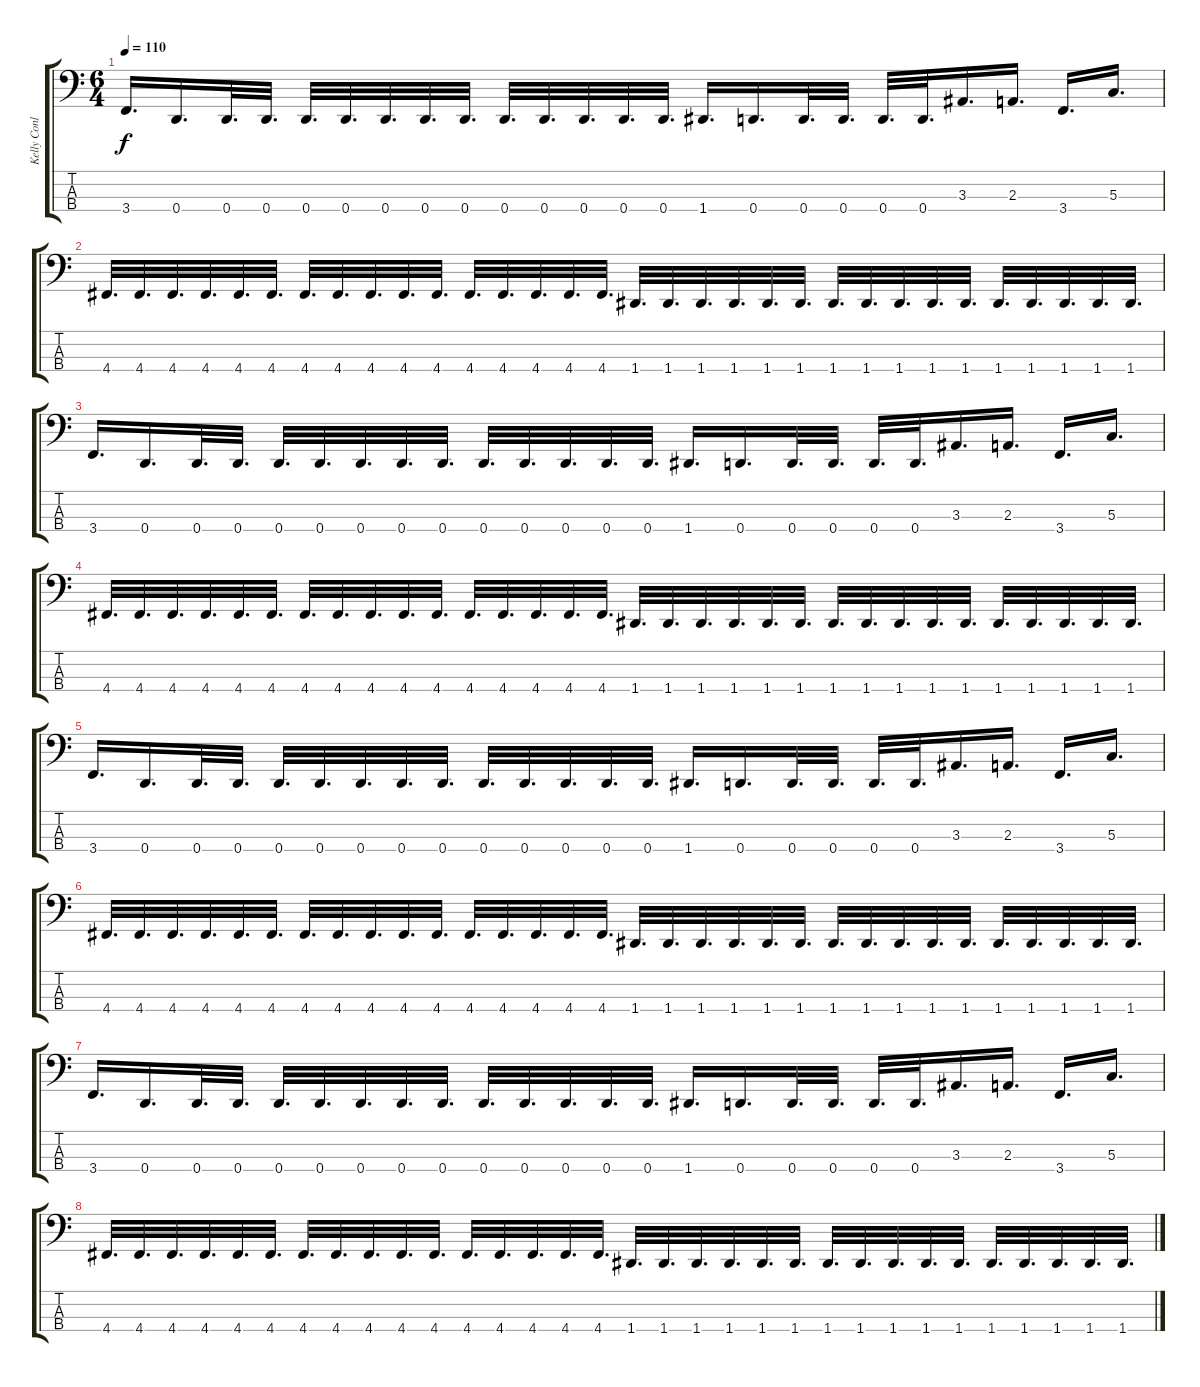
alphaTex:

\track ("Kelly Conlon" "Kelly Conl") {instrument electricbassfinger}
\staff {score tabs}
\tuning (F2 C2 G1 D1) {hide}
\ts (6 4)
\tempo 110
\clef f4
\ks c
3.4.16{d dy f} 0.4.16{d} 0.4.32{d} 0.4.32{d} 0.4.32{d} 0.4.32{d} 0.4.32{d} 0.4.32{d} 0.4.32{d} 0.4.32{d} 0.4.32{d} 0.4.32{d} 0.4.32{d} 0.4.32{d} 1.4.16{d} 0.4.16{d} 0.4.32{d} 0.4.32{d} 0.4.32{d} 0.4.32{d} 3.3.16{d} 2.3.16{d} 3.4.16{d} 5.3.16{d} |
4.4.32{d} 4.4.32{d} 4.4.32{d} 4.4.32{d} 4.4.32{d} 4.4.32{d} 4.4.32{d} 4.4.32{d} 4.4.32{d} 4.4.32{d} 4.4.32{d} 4.4.32{d} 4.4.32{d} 4.4.32{d} 4.4.32{d} 4.4.32{d} 1.4.32{d} 1.4.32{d} 1.4.32{d} 1.4.32{d} 1.4.32{d} 1.4.32{d} 1.4.32{d} 1.4.32{d} 1.4.32{d} 1.4.32{d} 1.4.32{d} 1.4.32{d} 1.4.32{d} 1.4.32{d} 1.4.32{d} 1.4.32{d} |
3.4.16{d} 0.4.16{d} 0.4.32{d} 0.4.32{d} 0.4.32{d} 0.4.32{d} 0.4.32{d} 0.4.32{d} 0.4.32{d} 0.4.32{d} 0.4.32{d} 0.4.32{d} 0.4.32{d} 0.4.32{d} 1.4.16{d} 0.4.16{d} 0.4.32{d} 0.4.32{d} 0.4.32{d} 0.4.32{d} 3.3.16{d} 2.3.16{d} 3.4.16{d} 5.3.16{d} |
4.4.32{d} 4.4.32{d} 4.4.32{d} 4.4.32{d} 4.4.32{d} 4.4.32{d} 4.4.32{d} 4.4.32{d} 4.4.32{d} 4.4.32{d} 4.4.32{d} 4.4.32{d} 4.4.32{d} 4.4.32{d} 4.4.32{d} 4.4.32{d} 1.4.32{d} 1.4.32{d} 1.4.32{d} 1.4.32{d} 1.4.32{d} 1.4.32{d} 1.4.32{d} 1.4.32{d} 1.4.32{d} 1.4.32{d} 1.4.32{d} 1.4.32{d} 1.4.32{d} 1.4.32{d} 1.4.32{d} 1.4.32{d} |
3.4.16{d} 0.4.16{d} 0.4.32{d} 0.4.32{d} 0.4.32{d} 0.4.32{d} 0.4.32{d} 0.4.32{d} 0.4.32{d} 0.4.32{d} 0.4.32{d} 0.4.32{d} 0.4.32{d} 0.4.32{d} 1.4.16{d} 0.4.16{d} 0.4.32{d} 0.4.32{d} 0.4.32{d} 0.4.32{d} 3.3.16{d} 2.3.16{d} 3.4.16{d} 5.3.16{d} |
4.4.32{d} 4.4.32{d} 4.4.32{d} 4.4.32{d} 4.4.32{d} 4.4.32{d} 4.4.32{d} 4.4.32{d} 4.4.32{d} 4.4.32{d} 4.4.32{d} 4.4.32{d} 4.4.32{d} 4.4.32{d} 4.4.32{d} 4.4.32{d} 1.4.32{d} 1.4.32{d} 1.4.32{d} 1.4.32{d} 1.4.32{d} 1.4.32{d} 1.4.32{d} 1.4.32{d} 1.4.32{d} 1.4.32{d} 1.4.32{d} 1.4.32{d} 1.4.32{d} 1.4.32{d} 1.4.32{d} 1.4.32{d} |
3.4.16{d} 0.4.16{d} 0.4.32{d} 0.4.32{d} 0.4.32{d} 0.4.32{d} 0.4.32{d} 0.4.32{d} 0.4.32{d} 0.4.32{d} 0.4.32{d} 0.4.32{d} 0.4.32{d} 0.4.32{d} 1.4.16{d} 0.4.16{d} 0.4.32{d} 0.4.32{d} 0.4.32{d} 0.4.32{d} 3.3.16{d} 2.3.16{d} 3.4.16{d} 5.3.16{d} |
4.4.32{d} 4.4.32{d} 4.4.32{d} 4.4.32{d} 4.4.32{d} 4.4.32{d} 4.4.32{d} 4.4.32{d} 4.4.32{d} 4.4.32{d} 4.4.32{d} 4.4.32{d} 4.4.32{d} 4.4.32{d} 4.4.32{d} 4.4.32{d} 1.4.32{d} 1.4.32{d} 1.4.32{d} 1.4.32{d} 1.4.32{d} 1.4.32{d} 1.4.32{d} 1.4.32{d} 1.4.32{d} 1.4.32{d} 1.4.32{d} 1.4.32{d} 1.4.32{d} 1.4.32{d} 1.4.32{d} 1.4.32{d}
